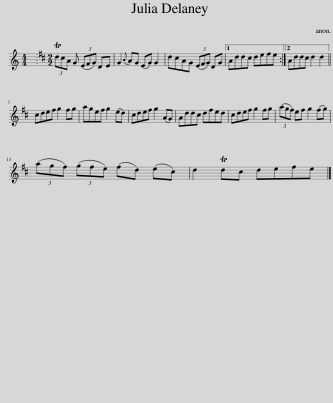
X:1
L:1/8
M:4/4
I:linebreak $
K:C
V:1 treble
V:1
 x8 |[K:D][M:2/2] (3TdcA G (3(EFG) DE | G2{B} AG (EG) G2 | dcAG (3(EFG) DG |1 Addc defe :|2 %5
 Addc d2 d2 ||$ cdef g2 fg | agef g2 (ed) | cdef g2 (AG) | Addc dfed | %10
 cdef g2 fg | (3(agf) ef g2 (fg) |$ (3(agf) (3(gfe) (fd) (ec) | d2 Tdc defe |] %14
